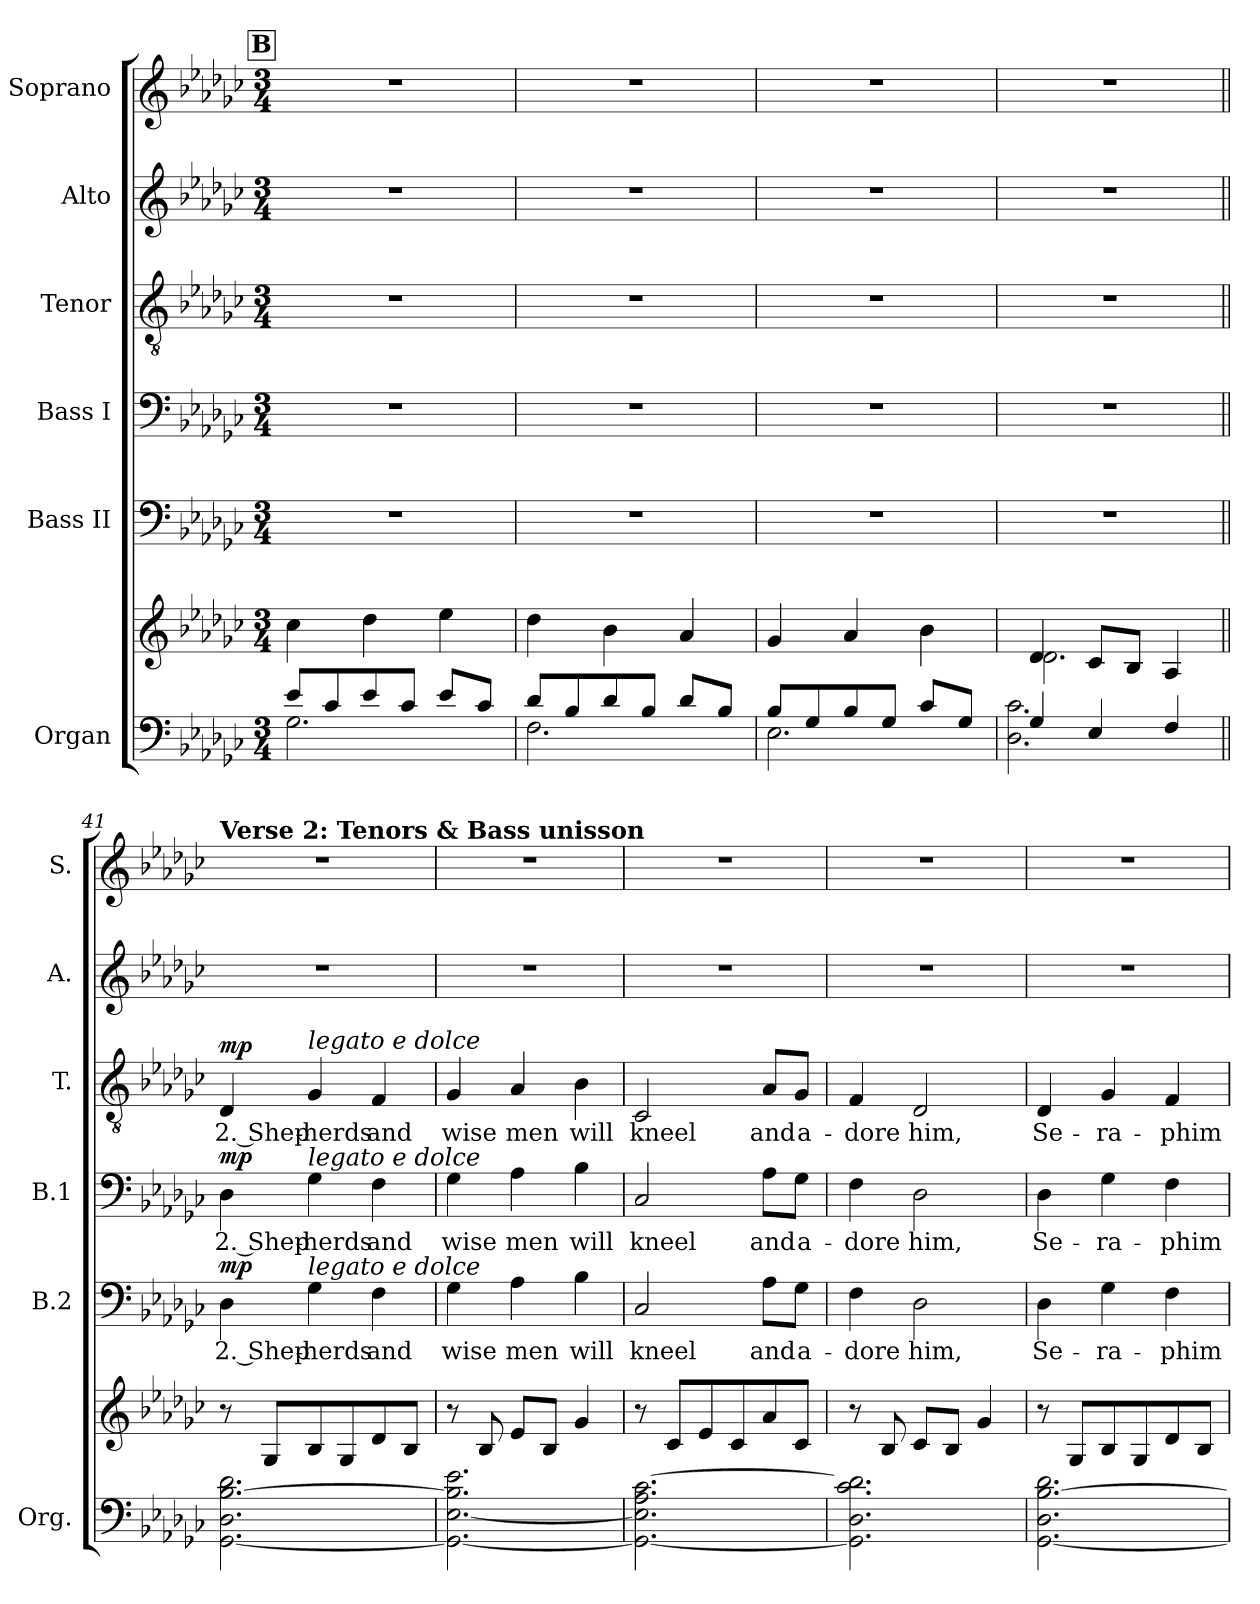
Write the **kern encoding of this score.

**kern	**kern	**kern	**text	**dynam	**kern	**text	**dynam	**kern	**text	**dynam	**kern	**kern
*part6	*part6	*part5	*part5	*part5	*part4	*part4	*part4	*part3	*part3	*part3	*part2	*part1
*staff7	*staff6	*staff5	*staff5	*staff5	*staff4	*staff4	*staff4	*staff3	*staff3	*staff3	*staff2	*staff1
*I"Organ	*	*I"Bass II	*	*	*I"Bass I	*	*	*I"Tenor	*	*	*I"Alto	*I"Soprano
*I'Org.	*	*I'B.2	*	*	*I'B.1	*	*	*I'T.	*	*	*I'A.	*I'S.
*clefF4	*clefG2	*clefF4	*	*	*clefF4	*	*	*clefGv2	*	*	*clefG2	*clefG2
*k[b-e-a-d-g-c-]	*k[b-e-a-d-g-c-]	*k[b-e-a-d-g-c-]	*	*	*k[b-e-a-d-g-c-]	*	*	*k[b-e-a-d-g-c-]	*	*	*k[b-e-a-d-g-c-]	*k[b-e-a-d-g-c-]
*M3/4	*M3/4	*M3/4	*	*	*M3/4	*	*	*M3/4	*	*	*M3/4	*M3/4
!!LO:REH:place=s1:a:B:fs=16:t=B
=37	=37	=37	=37	=37	=37	=37	=37	=37	=37	=37	=37	=37
*^	*	*	*	*	*	*	*	*	*	*	*	*
8e-/L	2.G-\	4cc-\	2.r	.	.	2.r	.	.	2.r	.	.	2.r	2.r
8c-/	.	.	.	.	.	.	.	.	.	.	.	.	.
8e-/	.	4dd-\	.	.	.	.	.	.	.	.	.	.	.
8c-/J	.	.	.	.	.	.	.	.	.	.	.	.	.
8e-/L	.	4ee-\	.	.	.	.	.	.	.	.	.	.	.
8c-/J	.	.	.	.	.	.	.	.	.	.	.	.	.
=38	=38	=38	=38	=38	=38	=38	=38	=38	=38	=38	=38	=38	=38
8d-/L	2.F\	4dd-\	2.r	.	.	2.r	.	.	2.r	.	.	2.r	2.r
8B-/	.	.	.	.	.	.	.	.	.	.	.	.	.
8d-/	.	4b-\	.	.	.	.	.	.	.	.	.	.	.
8B-/J	.	.	.	.	.	.	.	.	.	.	.	.	.
8d-/L	.	4a-/	.	.	.	.	.	.	.	.	.	.	.
8B-/J	.	.	.	.	.	.	.	.	.	.	.	.	.
=39	=39	=39	=39	=39	=39	=39	=39	=39	=39	=39	=39	=39	=39
8B-/L	2.E-\	4g-/	2.r	.	.	2.r	.	.	2.r	.	.	2.r	2.r
8G-/	.	.	.	.	.	.	.	.	.	.	.	.	.
8B-/	.	4a-/	.	.	.	.	.	.	.	.	.	.	.
8G-/J	.	.	.	.	.	.	.	.	.	.	.	.	.
8c-/L	.	4b-\	.	.	.	.	.	.	.	.	.	.	.
8G-/J	.	.	.	.	.	.	.	.	.	.	.	.	.
=40	=40	=40	=40	=40	=40	=40	=40	=40	=40	=40	=40	=40	=40
*	*	*^	*	*	*	*	*	*	*	*	*	*	*
4G-/	2.D-\ 2.c-\	4d-/	2.d-\	2.r	.	.	2.r	.	.	2.r	.	.	2.r	2.r
4E-/	.	8c-/L	.	.	.	.	.	.	.	.	.	.	.	.
.	.	8B-/J	.	.	.	.	.	.	.	.	.	.	.	.
4F/	.	4A-/	.	.	.	.	.	.	.	.	.	.	.	.
*v	*v	*	*	*	*	*	*	*	*	*	*	*	*	*
*	*v	*v	*	*	*	*	*	*	*	*	*	*	*
!!LO:LB:g=z
=41||	=41||	=41||	=41||	=41||	=41||	=41||	=41||	=41||	=41||	=41||	=41||	=41||
!	!	!	!	!	!	!	!	!	!	!	!	!LO:TX:a:B:t=Verse 2&colon; Tenors & Bass unisson
!	!	!	!	!LO:DY:a	!	!	!LO:DY:a	!	!	!LO:DY:a	!	!
[2.GG-\ 2.D-\ [2.B-\ 2.d-\	8r	4D-\	2. Shep-	mp	4D-\	2. Shep-	mp	4D-/	2. Shep-	mp	2.r	2.r
.	8G-/L	.	.	.	.	.	.	.	.	.	.	.
!	!	!	!	!	!	!	!	!LO:TX:a:i:t=legato e dolce	!	!	!	!
!	!	!	!	!	!LO:TX:a:i:t=legato e dolce	!	!	!	!	!	!	!
!	!	!LO:TX:a:i:t=legato e dolce	!	!	!	!	!	!	!	!	!	!
.	8B-/	4G-\	-herds	.	4G-\	-herds	.	4G-/	-herds	.	.	.
.	8G-/	.	.	.	.	.	.	.	.	.	.	.
.	8d-/	4F\	and	.	4F\	and	.	4F/	and	.	.	.
.	8B-/J	.	.	.	.	.	.	.	.	.	.	.
=42	=42	=42	=42	=42	=42	=42	=42	=42	=42	=42	=42	=42
2.GG-\_ [2.E-\ 2.B-\] 2.e-\	8r	4G-\	wise	.	4G-\	wise	.	4G-/	wise	.	2.r	2.r
.	8B-/	.	.	.	.	.	.	.	.	.	.	.
.	8e-/L	4A-\	men	.	4A-\	men	.	4A-/	men	.	.	.
.	8B-/J	.	.	.	.	.	.	.	.	.	.	.
.	4g-/	4B-\	will	.	4B-\	will	.	4B-\	will	.	.	.
=43	=43	=43	=43	=43	=43	=43	=43	=43	=43	=43	=43	=43
2.GG-\_ 2.E-\] 2.A-\ [2.c-\	8r	2C-/	kneel	.	2C-/	kneel	.	2C-/	kneel	.	2.r	2.r
.	8c-/L	.	.	.	.	.	.	.	.	.	.	.
.	8e-/	.	.	.	.	.	.	.	.	.	.	.
.	8c-/	.	.	.	.	.	.	.	.	.	.	.
.	8a-/	8A-\L	and	.	8A-\L	and	.	8A-/L	and	.	.	.
.	8c-/J	8G-\J	a-	.	8G-\J	a-	.	8G-/J	a-	.	.	.
=44	=44	=44	=44	=44	=44	=44	=44	=44	=44	=44	=44	=44
2.GG-\] 2.D-\ 2.c-\] 2.d-\	8r	4F\	-dore	.	4F\	-dore	.	4F/	-dore	.	2.r	2.r
.	8B-/	.	.	.	.	.	.	.	.	.	.	.
.	8c-/L	2D-\	him,	.	2D-\	him,	.	2D-/	him,	.	.	.
.	8B-/J	.	.	.	.	.	.	.	.	.	.	.
.	4g-/	.	.	.	.	.	.	.	.	.	.	.
!!LO:PB:g=z
=45	=45	=45	=45	=45	=45	=45	=45	=45	=45	=45	=45	=45
[2.GG-\ 2.D-\ [2.B-\ 2.d-\	8r	4D-\	Se-	.	4D-\	Se-	.	4D-/	Se-	.	2.r	2.r
.	8G-/L	.	.	.	.	.	.	.	.	.	.	.
.	8B-/	4G-\	-ra-	.	4G-\	-ra-	.	4G-/	-ra-	.	.	.
.	8G-/	.	.	.	.	.	.	.	.	.	.	.
.	8d-/	4F\	-phim	.	4F\	-phim	.	4F/	-phim	.	.	.
.	8B-/J	.	.	.	.	.	.	.	.	.	.	.
=	=	=	=	=	=	=	=	=	=	=	=	=
*-	*-	*-	*-	*-	*-	*-	*-	*-	*-	*-	*-	*-
